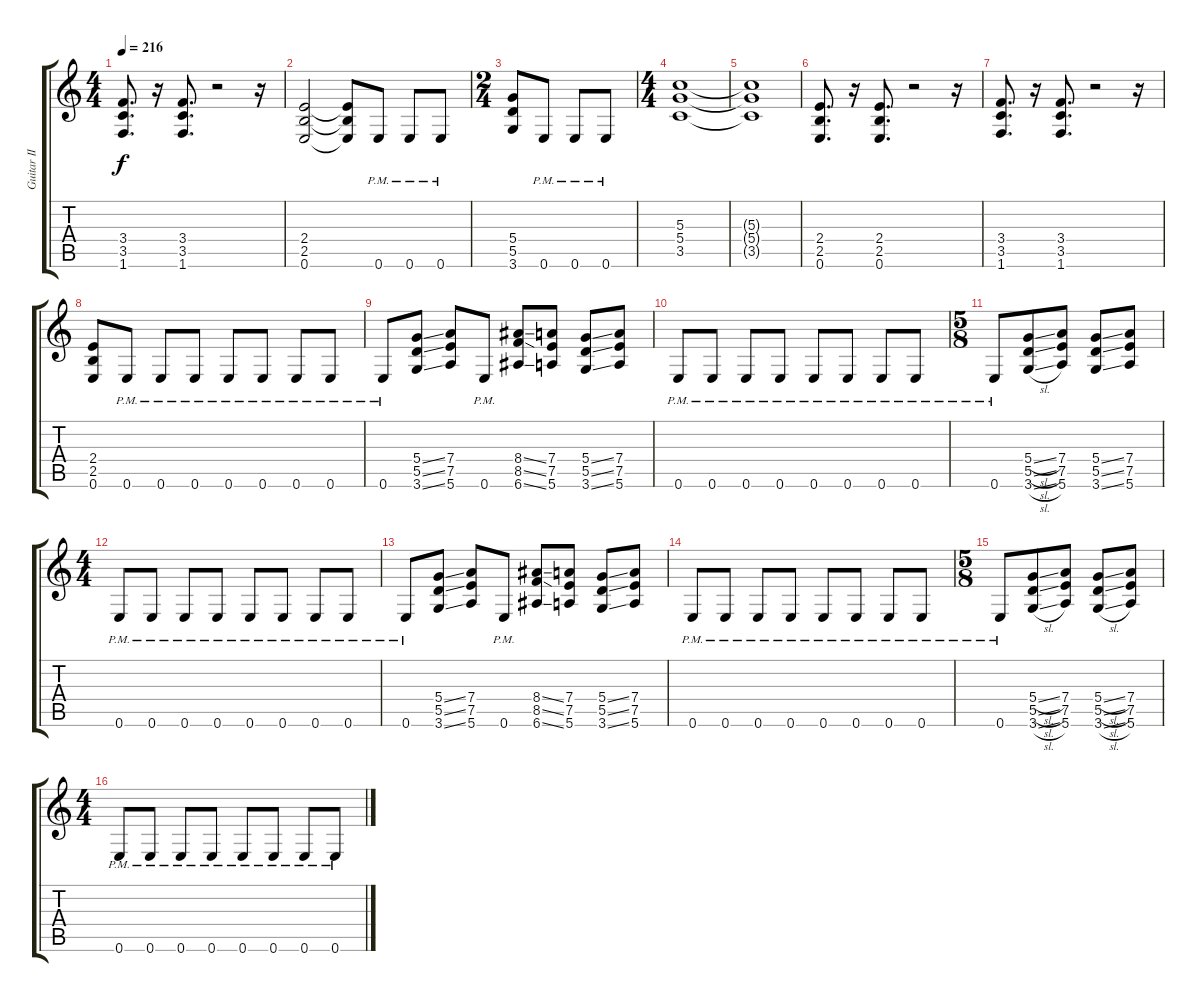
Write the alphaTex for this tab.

\track ("Guitar II" "Guitar II") {instrument distortionguitar}
\staff {score tabs}
\tuning (E4 B3 G3 D3 A2 E2) {hide}
\ts (4 4)
\tempo 216
\clef g2
\ks c
(3.4 3.5 1.6).8{d dy f} r.16 (3.4 3.5 1.6).8{d} r.2 r.16 |
(2.4 2.5 0.6).2 (2.4{t} 2.5{t} 0.6{t}).8 0.6{pm}.8 0.6{pm}.8 0.6{pm}.8 |
\ts (2 4)
(5.4 5.5 3.6).8 0.6{pm}.8 0.6{pm}.8 0.6{pm}.8 |
\ts (4 4)
(5.3 5.4 3.5).1 |
(5.3{t} 5.4{t} 3.5{t}).1 |
(2.4 2.5 0.6).8{d} r.16 (2.4 2.5 0.6).8{d} r.2 r.16 |
(3.4 3.5 1.6).8{d} r.16 (3.4 3.5 1.6).8{d} r.2 r.16 |
(2.4 2.5 0.6).8 0.6{pm}.8 0.6{pm}.8 0.6{pm}.8 0.6{pm}.8 0.6{pm}.8 0.6{pm}.8 0.6{pm}.8 |
0.6{pm}.8 (5.4{ss} 5.5{ss} 3.6{ss}).8 (7.4 7.5 5.6).8 0.6{pm}.8 (8.4{ss} 8.5{ss} 6.6{ss}).8 (7.4 7.5 5.6).8 (5.4{ss} 5.5{ss} 3.6{ss}).8 (7.4 7.5 5.6).8 |
0.6{pm}.8 0.6{pm}.8 0.6{pm}.8 0.6{pm}.8 0.6{pm}.8 0.6{pm}.8 0.6{pm}.8 0.6{pm}.8 |
\ts (5 8)
0.6{pm}.8 (5.4{sl} 5.5{sl} 3.6{sl}).8 (7.4 7.5 5.6).8 (5.4{ss} 5.5{ss} 3.6{ss}).8 (7.4 7.5 5.6).8 |
\ts (4 4)
0.6{pm}.8 0.6{pm}.8 0.6{pm}.8 0.6{pm}.8 0.6{pm}.8 0.6{pm}.8 0.6{pm}.8 0.6{pm}.8 |
0.6{pm}.8 (5.4{ss} 5.5{ss} 3.6{ss}).8 (7.4 7.5 5.6).8 0.6{pm}.8 (8.4{ss} 8.5{ss} 6.6{ss}).8 (7.4 7.5 5.6).8 (5.4{ss} 5.5{ss} 3.6{ss}).8 (7.4 7.5 5.6).8 |
0.6{pm}.8 0.6{pm}.8 0.6{pm}.8 0.6{pm}.8 0.6{pm}.8 0.6{pm}.8 0.6{pm}.8 0.6{pm}.8 |
\ts (5 8)
0.6{pm}.8 (5.4{sl} 5.5{sl} 3.6{sl}).8 (7.4 7.5 5.6).8 (5.4{sl} 5.5{sl} 3.6{sl}).8 (7.4 7.5 5.6).8 |
\ts (4 4)
0.6{pm}.8 0.6{pm}.8 0.6{pm}.8 0.6{pm}.8 0.6{pm}.8 0.6{pm}.8 0.6{pm}.8 0.6{pm}.8
